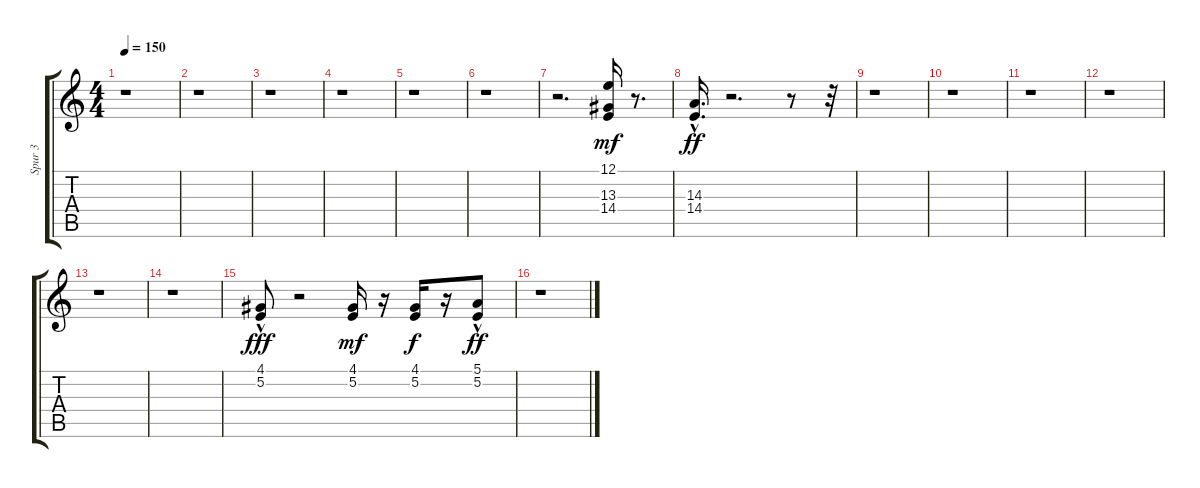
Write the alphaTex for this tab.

\track ("Spur 3" "Spur 3") {instrument orchestrahit}
\staff {score tabs}
\tuning (E4 B3 G3 D3 A2 E2) {hide}
\ts (4 4)
\tempo 150
\clef g2
\ks c
r.1{dy fff} |
r.1 |
r.1 |
r.1 |
r.1 |
r.1 |
r.2{d} (12.1 13.3 14.4).16{dy mf} r.8{d} |
(14.3 14.4{hac}).16{d dy ff} r.2{d} r.8 r.32 |
r.1 |
r.1 |
r.1 |
r.1 |
r.1 |
r.1 |
(4.1{hac} 5.2).8{dy fff} r.2 (4.1 5.2).16{dy mf} r.16 (4.1 5.2).16{dy f} r.16 (5.1{hac} 5.2).8{dy ff} |
r.1
